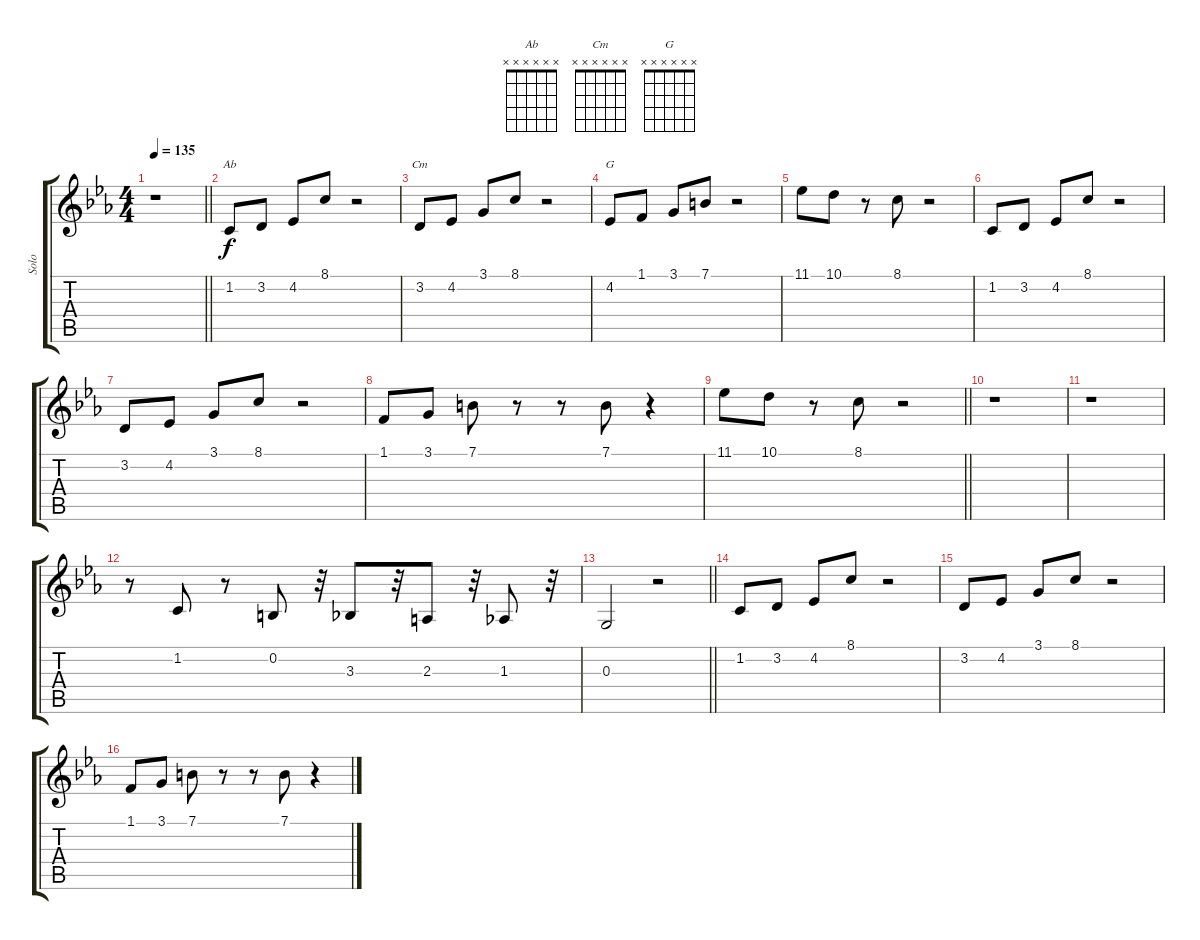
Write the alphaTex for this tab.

\track ("Solo" "Solo") {instrument drawbarorgan}
\staff {score tabs}
\tuning (E4 B3 G3 D3 A2 E2) {hide}
\chord ("Ab" x x x x x x)
\chord ("Cm" x x x x x x)
\chord ("G" x x x x x x)
\ts (4 4)
\tempo 135
\clef g2
\barLineRight lightlight
\ks eb
r.1{dy f} |
1.2.8{ch "Ab"} 3.2.8 4.2.8 8.1.8 r.2 |
3.2.8{ch "Cm"} 4.2.8 3.1.8 8.1.8 r.2 |
4.2.8{ch "G"} 1.1.8 3.1.8 7.1.8 r.2 |
11.1.8 10.1.8 r.8 8.1.8 r.2 |
1.2.8 3.2.8 4.2.8 8.1.8 r.2 |
3.2.8 4.2.8 3.1.8 8.1.8 r.2 |
1.1.8 3.1.8 7.1.8 r.8 r.8 7.1.8 r.4 |
\barLineRight lightlight
11.1.8 10.1.8 r.8 8.1.8 r.2 |
r.1 |
r.1 |
r.8 1.2.8 r.8 0.2.8 r.32 3.3.8 r.32 2.3.8 r.32 1.3.8 r.32 |
\barLineRight lightlight
0.3.2 r.2 |
1.2.8 3.2.8 4.2.8 8.1.8 r.2 |
3.2.8 4.2.8 3.1.8 8.1.8 r.2 |
1.1.8 3.1.8 7.1.8 r.8 r.8 7.1.8 r.4
